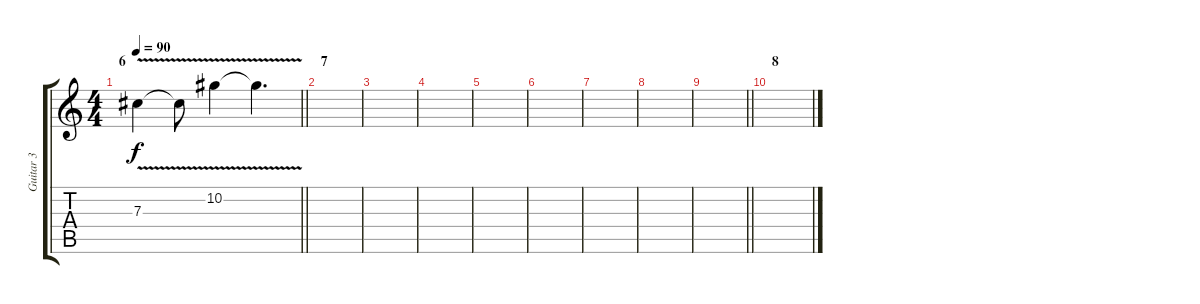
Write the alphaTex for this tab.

\track ("Guitar 3" "Guitar 3") {instrument electricguitarclean}
\staff {score tabs}
\tuning (Eb4 Bb3 Gb3 Db3 Ab2 Db2) {hide}
\ts (4 4)
\section ("" "6")
\tempo 90
\clef g2
\barLineRight lightlight
\ks c
7.3{v}.4{dy f} 7.3{t}.8 10.2{v}.4 10.2{t}.4{d} |
\section ("" "7")
|
|
|
|
|
|
|
\barLineRight lightlight
|
\section ("" "8")
